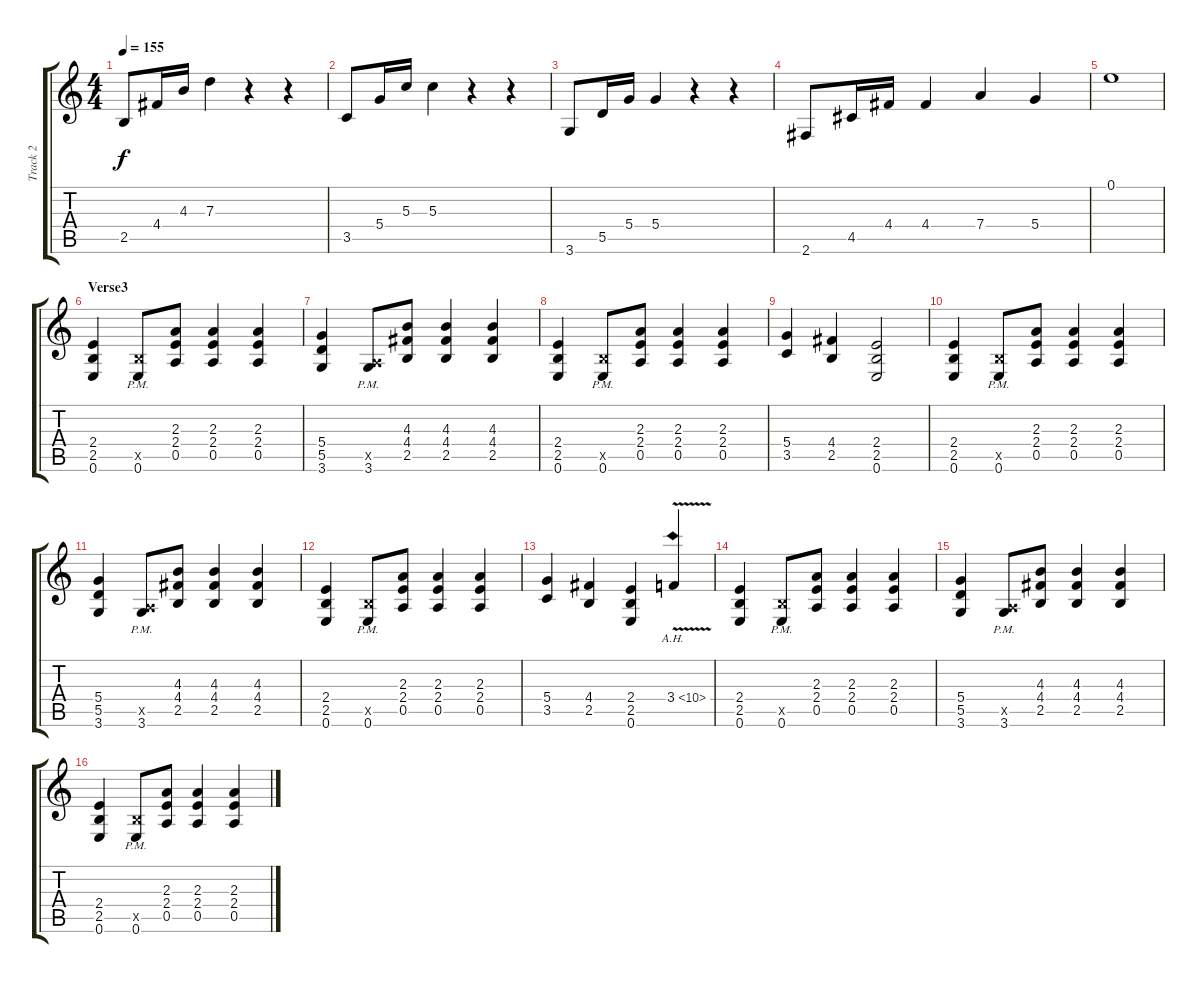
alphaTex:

\track ("Track 2" "Track 2") {instrument distortionguitar}
\staff {score tabs}
\tuning (E4 B3 G3 D3 A2 E2) {hide}
\ts (4 4)
\tempo 155
\clef g2
\ks c
2.5.8{dy f} 4.4.16 4.3.16 7.3.4 r.4 r.4 |
3.5.8 5.4.16 5.3.16 5.3.4 r.4 r.4 |
3.6.8 5.5.16 5.4.16 5.4.4 r.4 r.4 |
2.6.8 4.5.16 4.4.16 4.4.4 7.4.4 5.4.4 |
0.1.1 |
\section ("" "Verse3")
(2.4 2.5 0.6).4{volume 10 instrument distortionguitar} (2.5{x} 0.6{pm}).8 (2.3 2.4 0.5).8 (2.3 2.4 0.5).4 (2.3 2.4 0.5).4 |
(5.4 5.5 3.6).4 (0.5{x} 3.6{pm}).8 (4.3 4.4 2.5).8 (4.3 4.4 2.5).4 (4.3 4.4 2.5).4 |
(2.4 2.5 0.6).4{volume 10 instrument distortionguitar} (2.5{x} 0.6{pm}).8 (2.3 2.4 0.5).8 (2.3 2.4 0.5).4 (2.3 2.4 0.5).4 |
(5.4 3.5).4 (4.4 2.5).4 (2.4 2.5 0.6).2 |
(2.4 2.5 0.6).4{volume 10 instrument distortionguitar} (2.5{x} 0.6{pm}).8 (2.3 2.4 0.5).8 (2.3 2.4 0.5).4 (2.3 2.4 0.5).4 |
(5.4 5.5 3.6).4 (0.5{x} 3.6{pm}).8 (4.3 4.4 2.5).8 (4.3 4.4 2.5).4 (4.3 4.4 2.5).4 |
(2.4 2.5 0.6).4{volume 10 instrument distortionguitar} (2.5{x} 0.6{pm}).8 (2.3 2.4 0.5).8 (2.3 2.4 0.5).4 (2.3 2.4 0.5).4 |
(5.4 3.5).4 (4.4 2.5).4 (2.4 2.5 0.6).4 3.4{ah 7 v}.4 |
(2.4 2.5 0.6).4{volume 10 instrument distortionguitar} (2.5{x} 0.6{pm}).8 (2.3 2.4 0.5).8 (2.3 2.4 0.5).4 (2.3 2.4 0.5).4 |
(5.4 5.5 3.6).4 (0.5{x} 3.6{pm}).8 (4.3 4.4 2.5).8 (4.3 4.4 2.5).4 (4.3 4.4 2.5).4 |
(2.4 2.5 0.6).4{volume 10 instrument distortionguitar} (2.5{x} 0.6{pm}).8 (2.3 2.4 0.5).8 (2.3 2.4 0.5).4 (2.3 2.4 0.5).4
